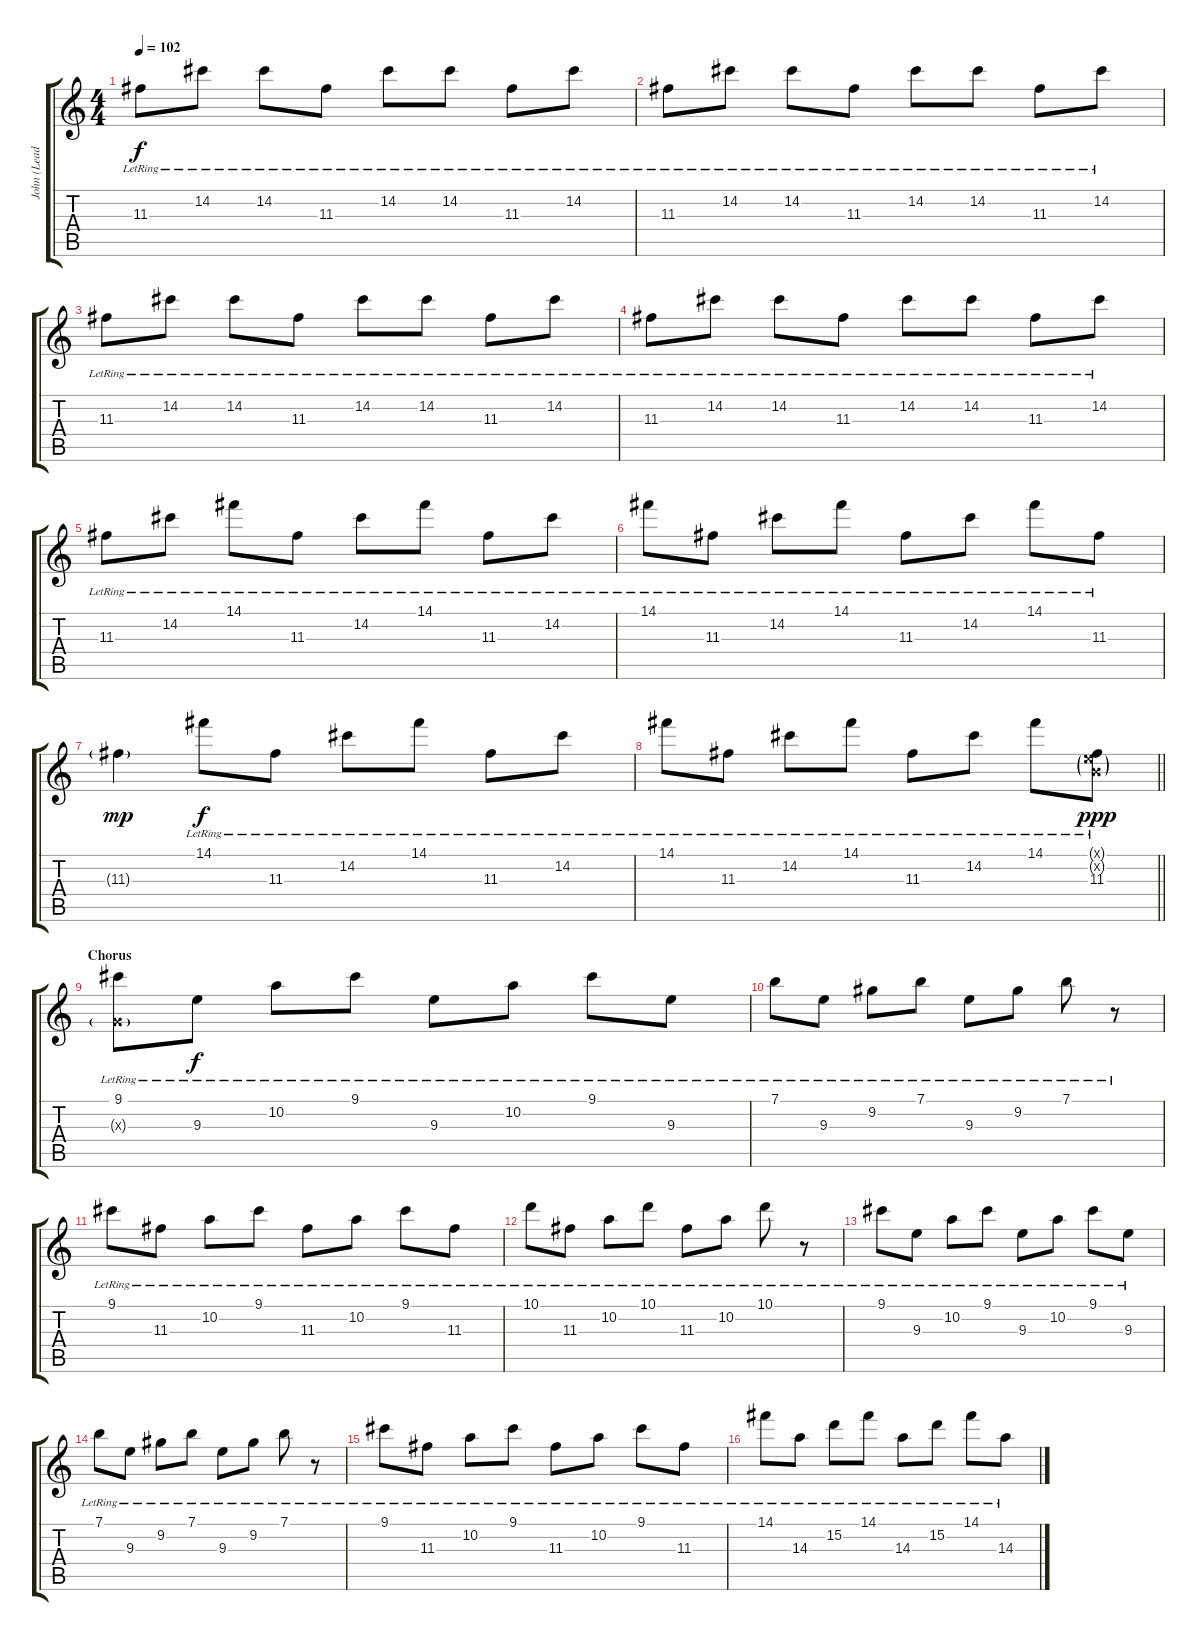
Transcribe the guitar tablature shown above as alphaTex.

\track ("John (Lead)" "John (Lead") {instrument distortionguitar}
\staff {score tabs}
\tuning (E4 B3 G3 D3 A2 E2) {hide}
\ts (4 4)
\tempo 102
\clef g2
\ks c
11.3{lr}.8{dy f} 14.2{lr}.8 14.2{lr}.8 11.3{lr}.8 14.2{lr}.8 14.2{lr}.8 11.3{lr}.8 14.2{lr}.8 |
11.3{lr}.8 14.2{lr}.8 14.2{lr}.8 11.3{lr}.8 14.2{lr}.8 14.2{lr}.8 11.3{lr}.8 14.2{lr}.8 |
11.3{lr}.8 14.2{lr}.8 14.2{lr}.8 11.3{lr}.8 14.2{lr}.8 14.2{lr}.8 11.3{lr}.8 14.2{lr}.8 |
11.3{lr}.8 14.2{lr}.8 14.2{lr}.8 11.3{lr}.8 14.2{lr}.8 14.2{lr}.8 11.3{lr}.8 14.2{lr}.8 |
11.3{lr}.8 14.2{lr}.8 14.1{lr}.8 11.3{lr}.8 14.2{lr}.8 14.1{lr}.8 11.3{lr}.8 14.2{lr}.8 |
14.1{lr}.8 11.3{lr}.8 14.2{lr}.8 14.1{lr}.8 11.3{lr}.8 14.2{lr}.8 14.1{lr}.8 11.3{lr}.8 |
11.3{g}.4{dy mp} 14.1{lr}.8{dy f} 11.3{lr}.8 14.2{lr}.8 14.1{lr}.8 11.3{lr}.8 14.2{lr}.8 |
\barLineRight lightlight
14.1{lr}.8 11.3{lr}.8 14.2{lr}.8 14.1{lr}.8 11.3{lr}.8 14.2{lr}.8 14.1{lr}.8 (0.1{g x} 0.2{g x} 11.3{lr}).8{dy ppp} |
\section ("" "Chorus")
(9.1{lr} 0.3{g x}).8{instrument electricguitarclean} 9.3{lr}.8{dy f} 10.2{lr}.8 9.1{lr}.8 9.3{lr}.8 10.2{lr}.8 9.1{lr}.8 9.3{lr}.8 |
7.1{lr}.8 9.3{lr}.8 9.2{lr}.8 7.1{lr}.8 9.3{lr}.8 9.2{lr}.8 7.1{lr}.8 r.8 |
9.1{lr}.8 11.3{lr}.8 10.2{lr}.8 9.1{lr}.8 11.3{lr}.8 10.2{lr}.8 9.1{lr}.8 11.3{lr}.8 |
10.1{lr}.8 11.3{lr}.8 10.2{lr}.8 10.1{lr}.8 11.3{lr}.8 10.2{lr}.8 10.1{lr}.8 r.8 |
9.1{lr}.8 9.3{lr}.8 10.2{lr}.8 9.1{lr}.8 9.3{lr}.8 10.2{lr}.8 9.1{lr}.8 9.3{lr}.8 |
7.1{lr}.8 9.3{lr}.8 9.2{lr}.8 7.1{lr}.8 9.3{lr}.8 9.2{lr}.8 7.1{lr}.8 r.8 |
9.1{lr}.8 11.3{lr}.8 10.2{lr}.8 9.1{lr}.8 11.3{lr}.8 10.2{lr}.8 9.1{lr}.8 11.3{lr}.8 |
14.1{lr}.8 14.3{lr}.8 15.2{lr}.8 14.1{lr}.8 14.3{lr}.8 15.2{lr}.8 14.1{lr}.8 14.3{lr}.8
